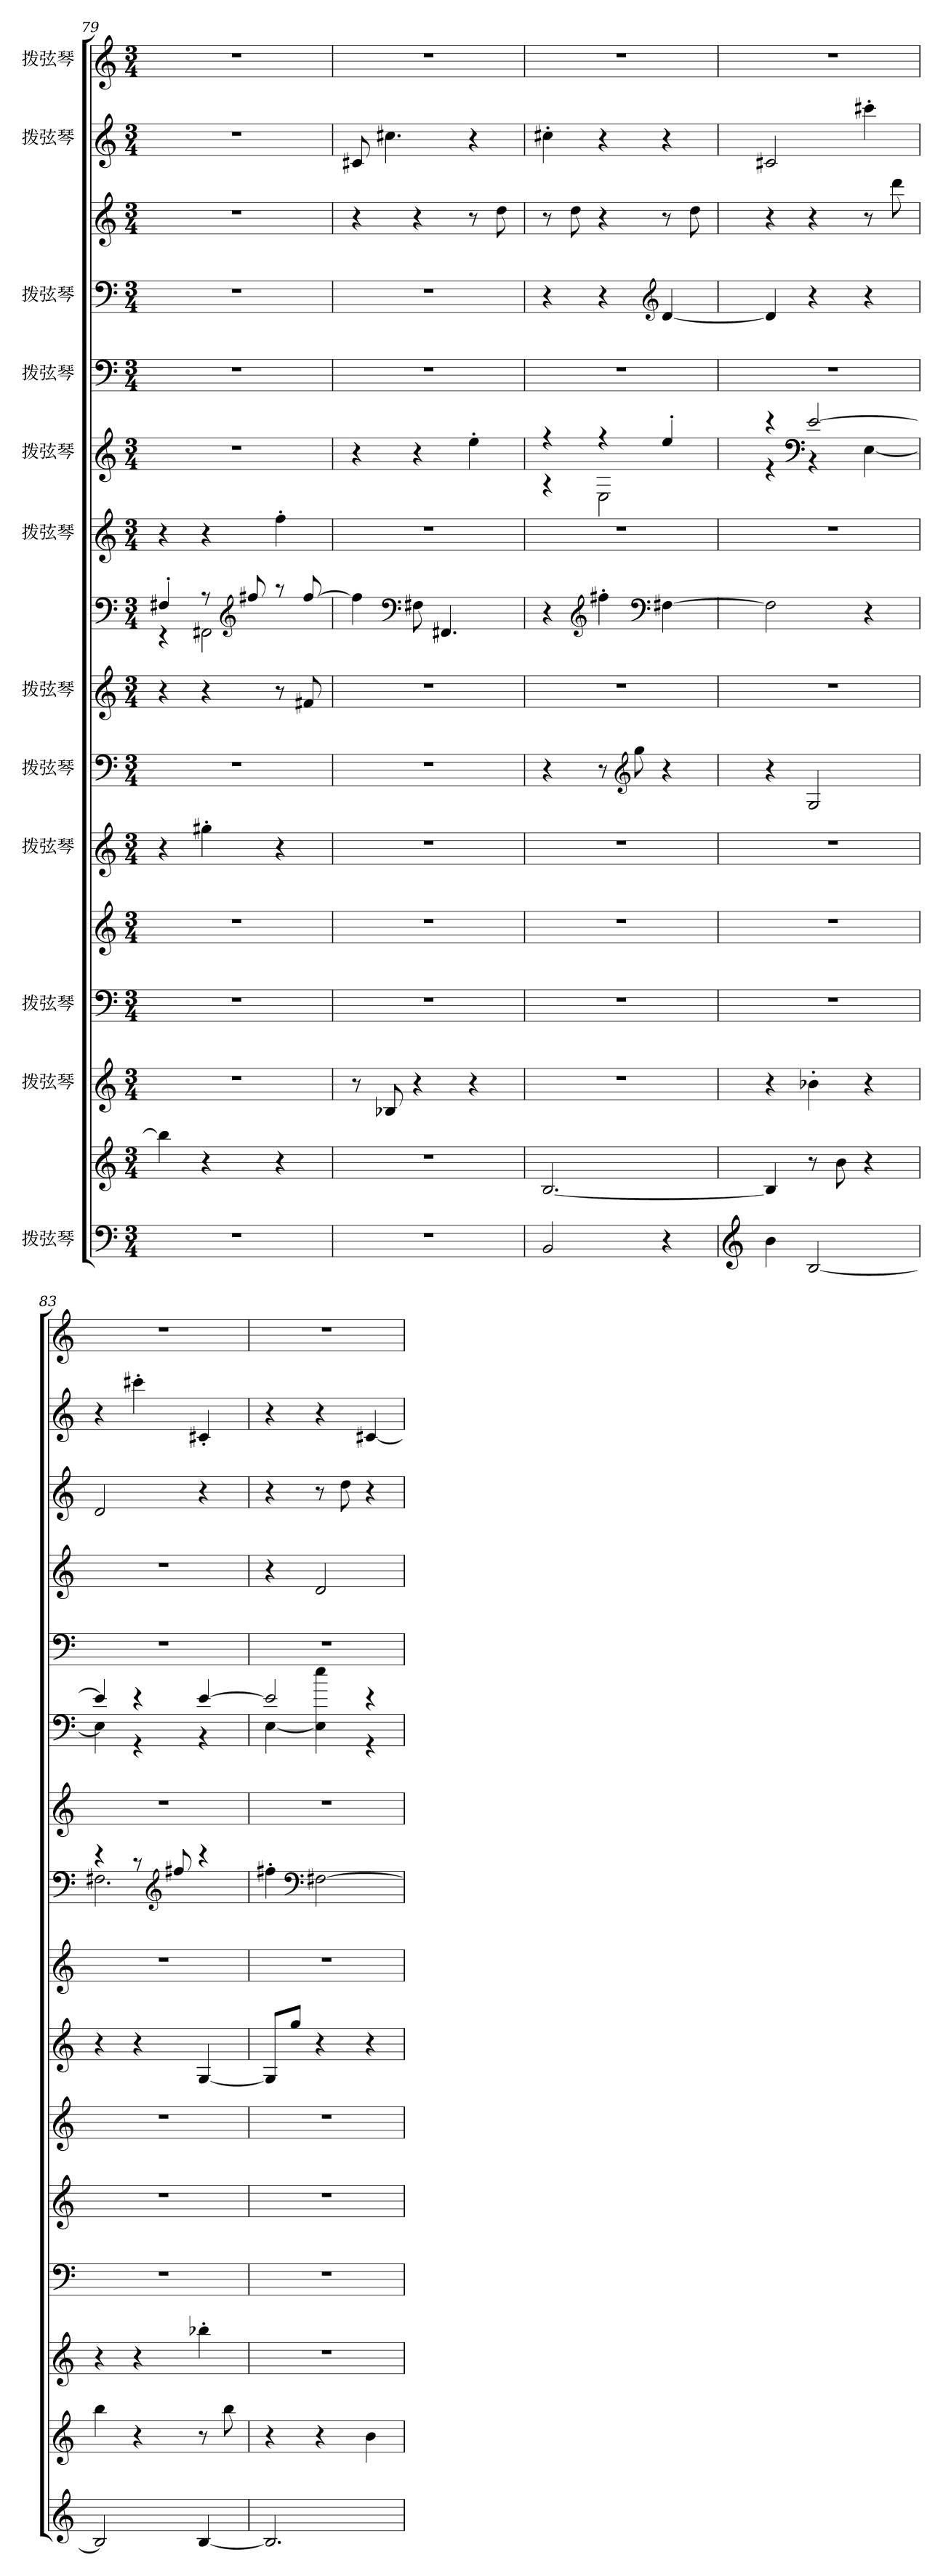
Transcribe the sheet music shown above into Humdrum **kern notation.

**kern	**kern	**kern	**kern	**kern	**kern	**kern	**kern	**kern	**kern	**kern	**kern	**kern	**kern	**kern	**kern
*part12	*part12	*part11	*part10	*part10	*part9	*part8	*part7	*part7	*part6	*part5	*part4	*part3	*part3	*part2	*part1
*staff16	*staff15	*staff14	*staff13	*staff12	*staff11	*staff10	*staff9	*staff8	*staff7	*staff6	*staff5	*staff4	*staff3	*staff2	*staff1
*I"拨弦琴	*	*I"拨弦琴	*I"拨弦琴	*	*I"拨弦琴	*I"拨弦琴	*I"拨弦琴	*	*I"拨弦琴	*I"拨弦琴	*I"拨弦琴	*I"拨弦琴	*	*I"拨弦琴	*I"拨弦琴
!!LO:PB:g=z
*clefF4	*clefG2	*clefG2	*clefF4	*clefG2	*clefG2	*clefF4	*clefG2	*clefF4	*clefG2	*clefG2	*clefF4	*clefF4	*clefG2	*clefG2	*clefG2
*k[]	*k[]	*k[]	*k[]	*k[]	*k[]	*k[]	*k[]	*k[]	*k[]	*k[]	*k[]	*k[]	*k[]	*k[]	*k[]
*M3/4	*M3/4	*M3/4	*M3/4	*M3/4	*M3/4	*M3/4	*M3/4	*M3/4	*M3/4	*M3/4	*M3/4	*M3/4	*M3/4	*M3/4	*M3/4
=79	=79	=79	=79	=79	=79	=79	=79	=79	=79	=79	=79	=79	=79	=79	=79
*	*	*	*	*	*	*	*	*^	*	*	*	*	*	*	*
2.r	4bb\]	2.r	2.r	2.r	4r	2.r	4r	4F#X'/	4r	4r	2.r	2.r	2.r	2.r	2.r	2.r
.	4r	.	.	.	4gg#X'\	.	4r	8r	2FF#X\	4r	.	.	.	.	.	.
*	*	*	*	*	*	*	*	*clefG2	*	*	*	*	*	*	*	*
.	.	.	.	.	.	.	.	8ff#X/	.	.	.	.	.	.	.	.
.	4r	.	.	.	4r	.	8r	8r	.	4ff'\	.	.	.	.	.	.
.	.	.	.	.	.	.	8f#X/	[8ff#/	.	.	.	.	.	.	.	.
*	*	*	*	*	*	*	*	*v	*v	*	*	*	*	*	*	*
=80	=80	=80	=80	=80	=80	=80	=80	=80	=80	=80	=80	=80	=80	=80	=80
2.r	2.r	8r	2.r	2.r	2.r	2.r	2.r	4ff#\]	2.r	4r	2.r	2.r	4r	8c#X/	2.r
.	.	8B-X/	.	.	.	.	.	.	.	.	.	.	.	4.cc#X\	.
*	*	*	*	*	*	*	*	*clefF4	*	*	*	*	*	*	*
.	.	4r	.	.	.	.	.	8F#X\	.	4r	.	.	4r	.	.
.	.	.	.	.	.	.	.	4.FF#X/	.	.	.	.	.	.	.
.	.	4r	.	.	.	.	.	.	.	4ee'\	.	.	8r	4r	.
.	.	.	.	.	.	.	.	.	.	.	.	.	8dd\	.	.
=81	=81	=81	=81	=81	=81	=81	=81	=81	=81	=81	=81	=81	=81	=81	=81
*	*	*	*	*	*	*	*	*	*	*^	*	*	*	*	*
2BB/	[2.B/	2.r	2.r	2.r	2.r	4r	2.r	4r	2.r	4r	4r	2.r	4r	8r	4cc#X'\	2.r
.	.	.	.	.	.	.	.	.	.	.	.	.	.	8dd\	.	.
*	*	*	*	*	*	*	*	*clefG2	*	*	*	*	*	*	*	*
.	.	.	.	.	.	8r	.	4ff#X'\	.	4r	2E\	.	4r	4r	4r	.
*	*	*	*	*	*	*clefG2	*	*	*	*	*	*	*	*	*	*
.	.	.	.	.	.	8gg\	.	.	.	.	.	.	.	.	.	.
*	*	*	*	*	*	*	*	*clefF4	*	*	*	*	*clefG2	*	*	*
4r	.	.	.	.	.	4r	.	[4F#X\	.	4ee'/	.	.	[4d/	8r	4r	.
.	.	.	.	.	.	.	.	.	.	.	.	.	.	8dd\	.	.
=82	=82	=82	=82	=82	=82	=82	=82	=82	=82	=82	=82	=82	=82	=82	=82	=82
*clefG2	*	*	*	*	*	*	*	*	*	*	*	*	*	*	*	*
4b\	4B/]	4r	2.r	2.r	2.r	4r	2.r	2F#\]	2.r	4r	4r	2.r	4d/]	4r	2c#X/	2.r
*	*	*	*	*	*	*	*	*	*	*clefF4	*	*	*	*	*	*
[2B/	8r	4b-X'\	.	.	.	2G/	.	.	.	[2e/	4r	.	4r	4r	.	.
.	8b\	.	.	.	.	.	.	.	.	.	.	.	.	.	.	.
.	4r	4r	.	.	.	.	.	4r	.	.	[4E\	.	4r	8r	4ccc#X'\	.
.	.	.	.	.	.	.	.	.	.	.	.	.	.	8ddd\	.	.
!!LO:PB:g=z
=83	=83	=83	=83	=83	=83	=83	=83	=83	=83	=83	=83	=83	=83	=83	=83	=83
*	*	*	*	*	*	*	*	*^	*	*	*	*	*	*	*	*
2B/]	4bb\	4r	2.r	2.r	2.r	4r	2.r	4r	2.F#X\	2.r	4e/]	4E\]	2.r	2.r	2d/	4r	2.r
.	4r	4r	.	.	.	4r	.	8r	.	.	4r	4r	.	.	.	4ccc#X'\	.
*	*	*	*	*	*	*	*	*clefG2	*	*	*	*	*	*	*	*	*
.	.	.	.	.	.	.	.	8ff#X/	.	.	.	.	.	.	.	.	.
[4B/	8r	4bb-X'\	.	.	.	[4G/	.	4r	.	.	[4e/	4r	.	.	4r	4c#X'/	.
.	8bb\	.	.	.	.	.	.	.	.	.	.	.	.	.	.	.	.
*	*	*	*	*	*	*	*	*v	*v	*	*	*	*	*	*	*	*
=84	=84	=84	=84	=84	=84	=84	=84	=84	=84	=84	=84	=84	=84	=84	=84	=84
2.B/]	4r	2.r	2.r	2.r	2.r	8G/L]	2.r	4ff#X'\	2.r	2e/]	[4E\	2.r	4r	4r	4r	2.r
.	.	.	.	.	.	8gg/J	.	.	.	.	.	.	.	.	.	.
*	*	*	*	*	*	*	*	*clefF4	*	*	*	*	*	*	*	*
.	4r	.	.	.	.	4r	.	[2F#X\	.	.	4E\] 4ee\	.	2d/	8r	4r	.
.	.	.	.	.	.	.	.	.	.	.	.	.	.	8dd\	.	.
.	4b\	.	.	.	.	4r	.	.	.	4r	4r	.	.	4r	[4c#X/	.
*	*	*	*	*	*	*	*	*	*	*v	*v	*	*	*	*	*
=	=	=	=	=	=	=	=	=	=	=	=	=	=	=	=
*-	*-	*-	*-	*-	*-	*-	*-	*-	*-	*-	*-	*-	*-	*-	*-
